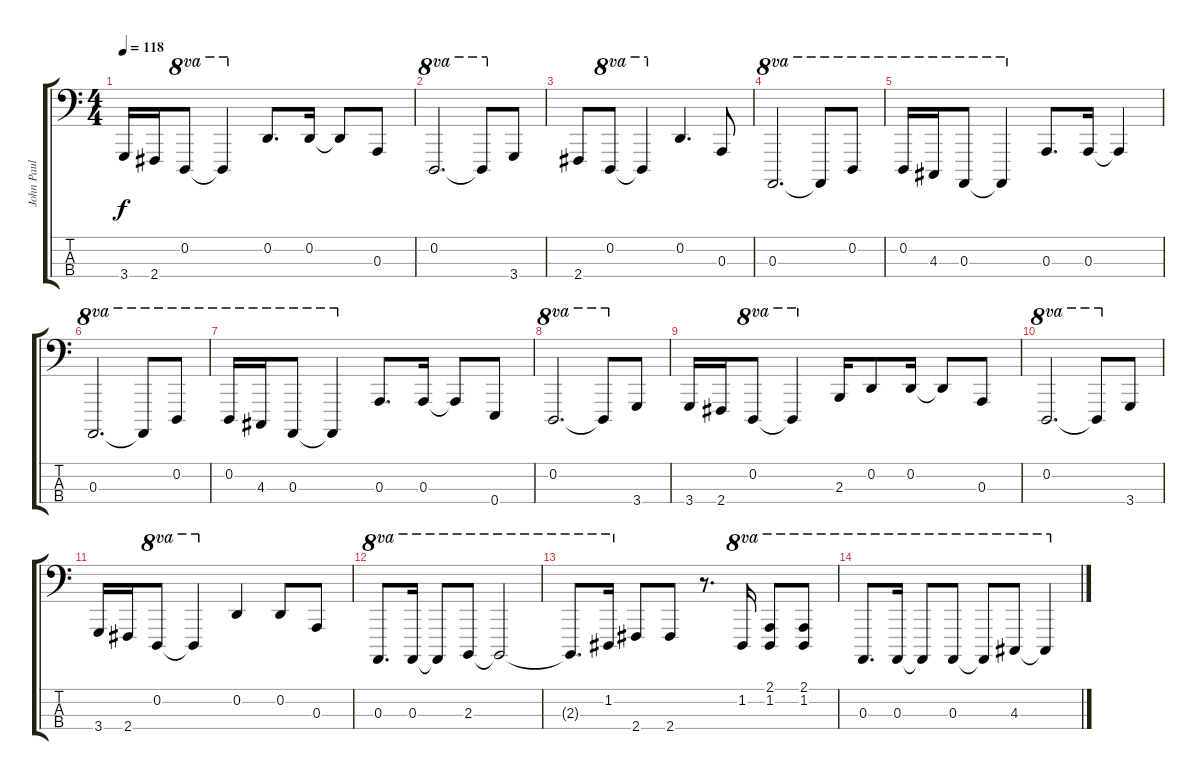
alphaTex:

\track ("John Paul Jones (Orgão 5)" "John Paul ") {instrument percussiveorgan}
\staff {score tabs}
\tuning (G2 D2 A1 E1) {hide}
\ts (4 4)
\tempo 118
\clef f4
\ks c
3.4.16{dy f} 2.4.16 0.2.8{ot 8va} 0.2{t}.4{ot 8va} 0.2.8{d} 0.2.16 0.2{t}.8 0.3.8 |
0.2.2{d ot 8va} 0.2{t}.8{ot 8va} 3.4.8 |
2.4.8 0.2.8{ot 8va} 0.2{t}.4{ot 8va} 0.2.4{d} 0.3.8 |
0.3.2{d ot 8va} 0.3{t}.8{ot 8va} 0.2.8{ot 8va} |
0.2.16{ot 8va} 4.3.16{ot 8va} 0.3.8{ot 8va} 0.3{t}.4{ot 8va} 0.3.8{d} 0.3.16 0.3{t}.4 |
0.3.2{d ot 8va} 0.3{t}.8{ot 8va} 0.2.8{ot 8va} |
0.2.16{ot 8va} 4.3.16{ot 8va} 0.3.8{ot 8va} 0.3{t}.4{ot 8va} 0.3.8{d} 0.3.16 0.3{t}.8 0.4.8 |
0.2.2{d ot 8va} 0.2{t}.8{ot 8va} 3.4.8 |
3.4.16 2.4.16 0.2.8{ot 8va} 0.2{t}.4{ot 8va} 2.3.16 0.2.8 0.2.16 0.2{t}.8 0.3.8 |
0.2.2{d ot 8va} 0.2{t}.8{ot 8va} 3.4.8 |
3.4.16 2.4.16 0.2.8{ot 8va} 0.2{t}.4{ot 8va} 0.2.4 0.2.8 0.3.8 |
0.3.8{d ot 8va} 0.3.16{ot 8va} 0.3{t}.8{ot 8va} 2.3.8{ot 8va} 2.3{t}.2{ot 8va} |
2.3{t}.8{d ot 8va} 1.2.16{ot 8va} 2.4.8 2.4.8 r.8{d} 1.2.16{ot 8va} (2.1 1.2).8{ot 8va} (2.1 1.2).8{ot 8va} |
0.3.8{d ot 8va} 0.3.16{ot 8va} 0.3{t}.8{ot 8va} 0.3.8{ot 8va} 0.3{t}.8{ot 8va} 4.3.8{ot 8va} 4.3{t}.4{ot 8va}
